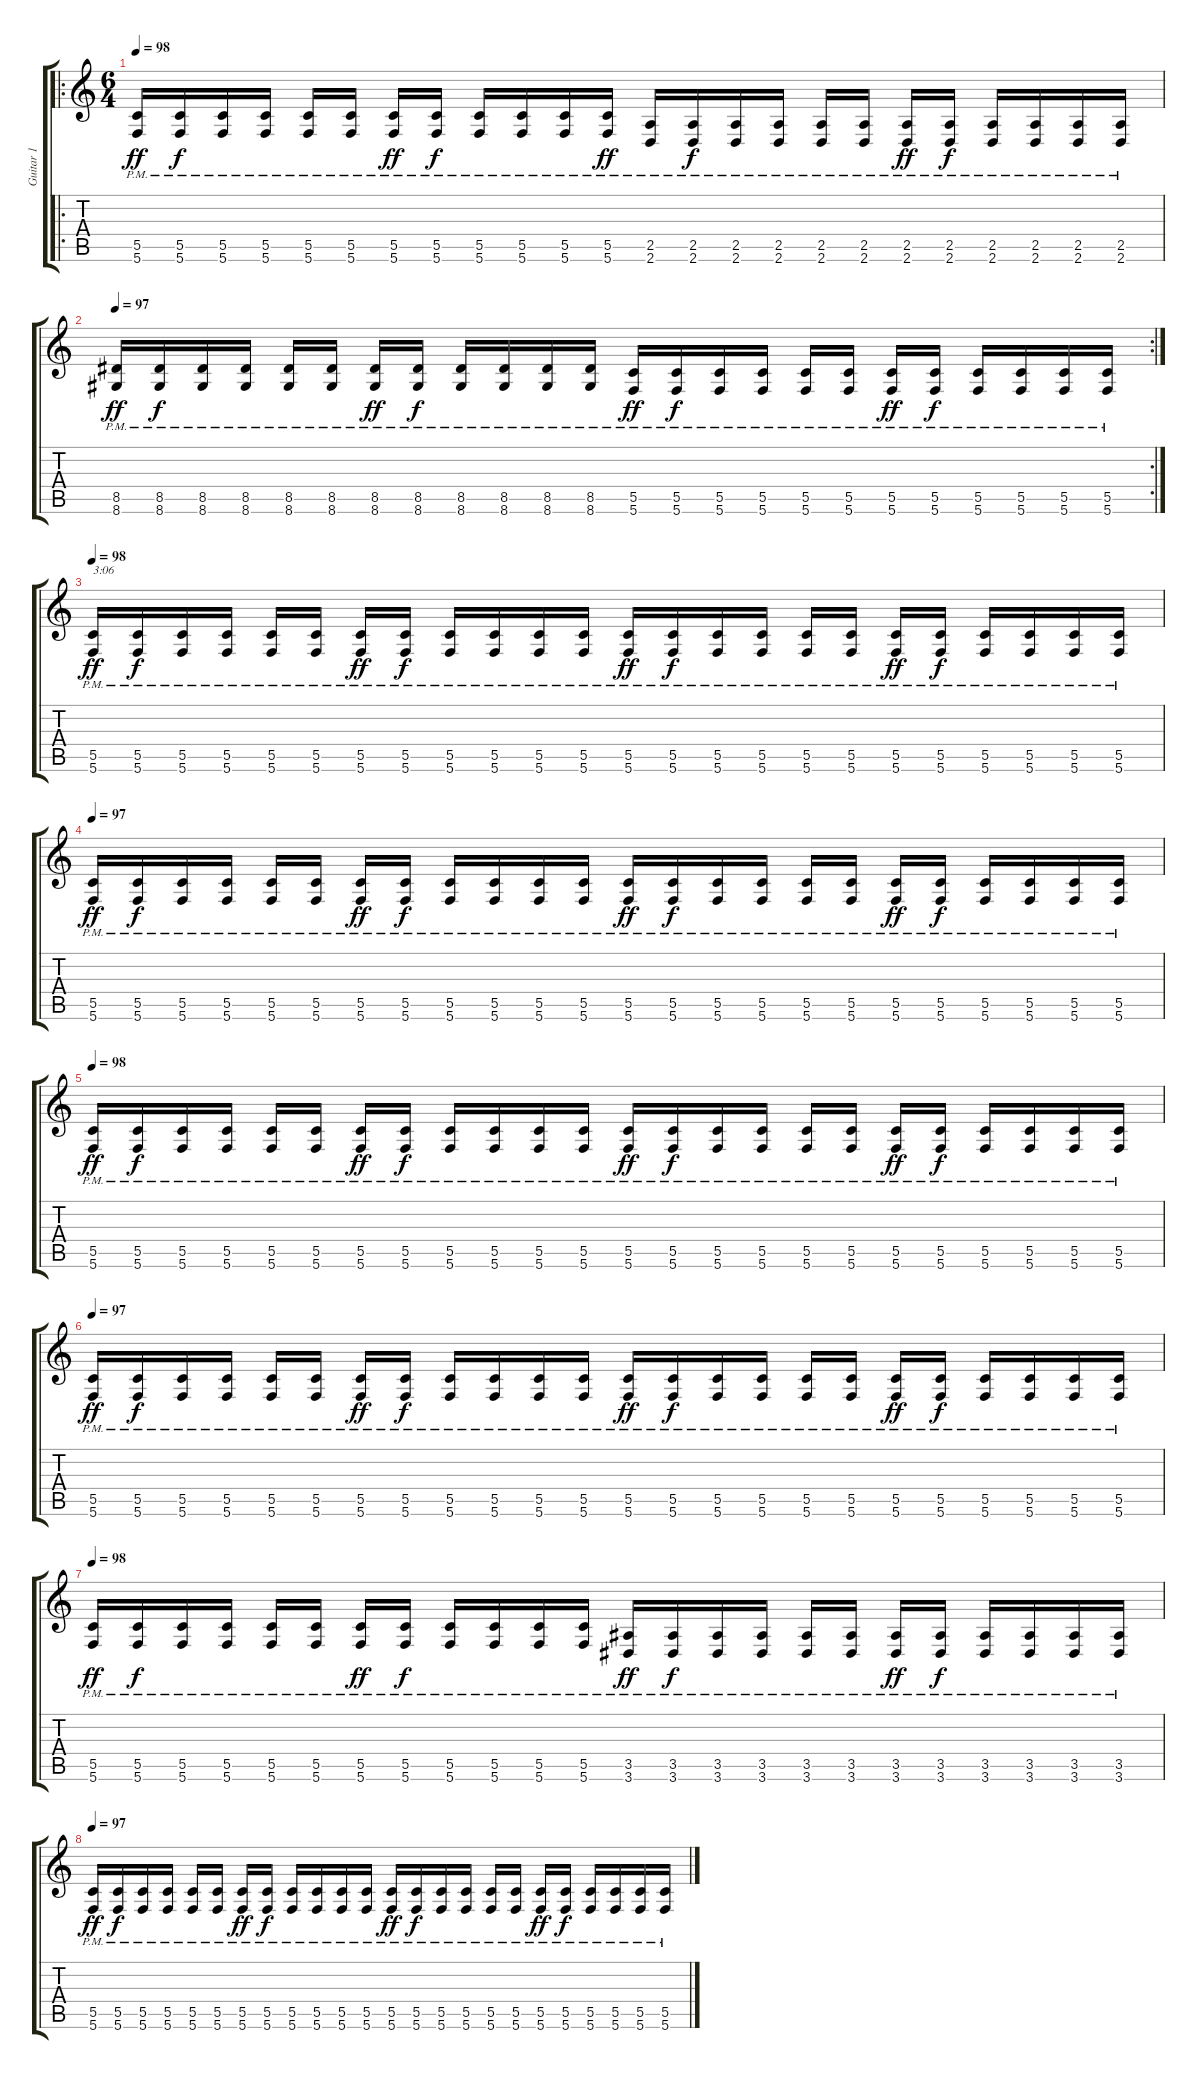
\track ("Guitar 1" "Guitar 1") {instrument distortionguitar}
\staff {score tabs}
\tuning (E4 C4 G3 C3 G2 C2) {hide}
\ro
\ts (6 4)
\tempo 98
\clef g2
\ks c
(5.5{pm} 5.6{pm}).16{dy ff} (5.5{pm} 5.6{pm}).16{dy f} (5.5{pm} 5.6{pm}).16 (5.5{pm} 5.6{pm}).16 (5.5{pm} 5.6{pm}).16 (5.5{pm} 5.6{pm}).16{beam split} (5.5{pm} 5.6{pm}).16{dy ff} (5.5{pm} 5.6{pm}).16{dy f} (5.5{pm} 5.6{pm}).16 (5.5{pm} 5.6{pm}).16 (5.5{pm} 5.6{pm}).16 (5.5{pm} 5.6{pm}).16{dy ff} (2.5{pm} 2.6{pm}).16 (2.5{pm} 2.6{pm}).16{dy f} (2.5{pm} 2.6{pm}).16 (2.5{pm} 2.6{pm}).16 (2.5{pm} 2.6{pm}).16 (2.5{pm} 2.6{pm}).16{beam split} (2.5{pm} 2.6{pm}).16{dy ff} (2.5{pm} 2.6{pm}).16{dy f} (2.5{pm} 2.6{pm}).16 (2.5{pm} 2.6{pm}).16 (2.5{pm} 2.6{pm}).16 (2.5{pm} 2.6{pm}).16 |
\rc 2
\tempo 97
(8.5{pm} 8.6{pm}).16{dy ff} (8.5{pm} 8.6{pm}).16{dy f} (8.5{pm} 8.6{pm}).16 (8.5{pm} 8.6{pm}).16 (8.5{pm} 8.6{pm}).16 (8.5{pm} 8.6{pm}).16{beam split} (8.5{pm} 8.6{pm}).16{dy ff} (8.5{pm} 8.6{pm}).16{dy f} (8.5{pm} 8.6{pm}).16 (8.5{pm} 8.6{pm}).16 (8.5{pm} 8.6{pm}).16 (8.5{pm} 8.6{pm}).16 (5.5{pm} 5.6{pm}).16{dy ff} (5.5{pm} 5.6{pm}).16{dy f} (5.5{pm} 5.6{pm}).16 (5.5{pm} 5.6{pm}).16 (5.5{pm} 5.6{pm}).16 (5.5{pm} 5.6{pm}).16{beam split} (5.5{pm} 5.6{pm}).16{dy ff} (5.5{pm} 5.6{pm}).16{dy f} (5.5{pm} 5.6{pm}).16 (5.5{pm} 5.6{pm}).16 (5.5{pm} 5.6{pm}).16 (5.5{pm} 5.6{pm}).16 |
\tempo 98
(5.5{pm} 5.6{pm}).16{txt "3:06" dy ff} (5.5{pm} 5.6{pm}).16{dy f} (5.5{pm} 5.6{pm}).16 (5.5{pm} 5.6{pm}).16 (5.5{pm} 5.6{pm}).16 (5.5{pm} 5.6{pm}).16{beam split} (5.5{pm} 5.6{pm}).16{dy ff} (5.5{pm} 5.6{pm}).16{dy f} (5.5{pm} 5.6{pm}).16 (5.5{pm} 5.6{pm}).16 (5.5{pm} 5.6{pm}).16 (5.5{pm} 5.6{pm}).16 (5.5{pm} 5.6{pm}).16{dy ff} (5.5{pm} 5.6{pm}).16{dy f} (5.5{pm} 5.6{pm}).16 (5.5{pm} 5.6{pm}).16 (5.5{pm} 5.6{pm}).16 (5.5{pm} 5.6{pm}).16{beam split} (5.5{pm} 5.6{pm}).16{dy ff} (5.5{pm} 5.6{pm}).16{dy f} (5.5{pm} 5.6{pm}).16 (5.5{pm} 5.6{pm}).16 (5.5{pm} 5.6{pm}).16 (5.5{pm} 5.6{pm}).16 |
\tempo 97
(5.5{pm} 5.6{pm}).16{dy ff} (5.5{pm} 5.6{pm}).16{dy f} (5.5{pm} 5.6{pm}).16 (5.5{pm} 5.6{pm}).16 (5.5{pm} 5.6{pm}).16 (5.5{pm} 5.6{pm}).16{beam split} (5.5{pm} 5.6{pm}).16{dy ff} (5.5{pm} 5.6{pm}).16{dy f} (5.5{pm} 5.6{pm}).16 (5.5{pm} 5.6{pm}).16 (5.5{pm} 5.6{pm}).16 (5.5{pm} 5.6{pm}).16 (5.5{pm} 5.6{pm}).16{dy ff} (5.5{pm} 5.6{pm}).16{dy f} (5.5{pm} 5.6{pm}).16 (5.5{pm} 5.6{pm}).16 (5.5{pm} 5.6{pm}).16 (5.5{pm} 5.6{pm}).16{beam split} (5.5{pm} 5.6{pm}).16{dy ff} (5.5{pm} 5.6{pm}).16{dy f} (5.5{pm} 5.6{pm}).16 (5.5{pm} 5.6{pm}).16 (5.5{pm} 5.6{pm}).16 (5.5{pm} 5.6{pm}).16 |
\tempo 98
(5.5{pm} 5.6{pm}).16{dy ff} (5.5{pm} 5.6{pm}).16{dy f} (5.5{pm} 5.6{pm}).16 (5.5{pm} 5.6{pm}).16 (5.5{pm} 5.6{pm}).16 (5.5{pm} 5.6{pm}).16{beam split} (5.5{pm} 5.6{pm}).16{dy ff} (5.5{pm} 5.6{pm}).16{dy f} (5.5{pm} 5.6{pm}).16 (5.5{pm} 5.6{pm}).16 (5.5{pm} 5.6{pm}).16 (5.5{pm} 5.6{pm}).16 (5.5{pm} 5.6{pm}).16{dy ff} (5.5{pm} 5.6{pm}).16{dy f} (5.5{pm} 5.6{pm}).16 (5.5{pm} 5.6{pm}).16 (5.5{pm} 5.6{pm}).16 (5.5{pm} 5.6{pm}).16{beam split} (5.5{pm} 5.6{pm}).16{dy ff} (5.5{pm} 5.6{pm}).16{dy f} (5.5{pm} 5.6{pm}).16 (5.5{pm} 5.6{pm}).16 (5.5{pm} 5.6{pm}).16 (5.5{pm} 5.6{pm}).16 |
\tempo 97
(5.5{pm} 5.6{pm}).16{dy ff} (5.5{pm} 5.6{pm}).16{dy f} (5.5{pm} 5.6{pm}).16 (5.5{pm} 5.6{pm}).16 (5.5{pm} 5.6{pm}).16 (5.5{pm} 5.6{pm}).16{beam split} (5.5{pm} 5.6{pm}).16{dy ff} (5.5{pm} 5.6{pm}).16{dy f} (5.5{pm} 5.6{pm}).16 (5.5{pm} 5.6{pm}).16 (5.5{pm} 5.6{pm}).16 (5.5{pm} 5.6{pm}).16 (5.5{pm} 5.6{pm}).16{dy ff} (5.5{pm} 5.6{pm}).16{dy f} (5.5{pm} 5.6{pm}).16 (5.5{pm} 5.6{pm}).16 (5.5{pm} 5.6{pm}).16 (5.5{pm} 5.6{pm}).16{beam split} (5.5{pm} 5.6{pm}).16{dy ff} (5.5{pm} 5.6{pm}).16{dy f} (5.5{pm} 5.6{pm}).16 (5.5{pm} 5.6{pm}).16 (5.5{pm} 5.6{pm}).16 (5.5{pm} 5.6{pm}).16 |
\tempo 98
(5.5{pm} 5.6{pm}).16{dy ff} (5.5{pm} 5.6{pm}).16{dy f} (5.5{pm} 5.6{pm}).16 (5.5{pm} 5.6{pm}).16 (5.5{pm} 5.6{pm}).16 (5.5{pm} 5.6{pm}).16{beam split} (5.5{pm} 5.6{pm}).16{dy ff} (5.5{pm} 5.6{pm}).16{dy f} (5.5{pm} 5.6{pm}).16 (5.5{pm} 5.6{pm}).16 (5.5{pm} 5.6{pm}).16 (5.5{pm} 5.6{pm}).16 (3.5{pm} 3.6{pm}).16{dy ff} (3.5{pm} 3.6{pm}).16{dy f} (3.5{pm} 3.6{pm}).16 (3.5{pm} 3.6{pm}).16 (3.5{pm} 3.6{pm}).16 (3.5{pm} 3.6{pm}).16{beam split} (3.5{pm} 3.6{pm}).16{dy ff} (3.5{pm} 3.6{pm}).16{dy f} (3.5{pm} 3.6{pm}).16 (3.5{pm} 3.6{pm}).16 (3.5{pm} 3.6{pm}).16 (3.5{pm} 3.6{pm}).16 |
\tempo 97
(5.5{pm} 5.6{pm}).16{dy ff} (5.5{pm} 5.6{pm}).16{dy f} (5.5{pm} 5.6{pm}).16 (5.5{pm} 5.6{pm}).16 (5.5{pm} 5.6{pm}).16 (5.5{pm} 5.6{pm}).16{beam split} (5.5{pm} 5.6{pm}).16{dy ff} (5.5{pm} 5.6{pm}).16{dy f} (5.5{pm} 5.6{pm}).16 (5.5{pm} 5.6{pm}).16 (5.5{pm} 5.6{pm}).16 (5.5{pm} 5.6{pm}).16 (5.5{pm} 5.6{pm}).16{dy ff} (5.5{pm} 5.6{pm}).16{dy f} (5.5{pm} 5.6{pm}).16 (5.5{pm} 5.6{pm}).16 (5.5{pm} 5.6{pm}).16 (5.5{pm} 5.6{pm}).16{beam split} (5.5{pm} 5.6{pm}).16{dy ff} (5.5{pm} 5.6{pm}).16{dy f} (5.5{pm} 5.6{pm}).16 (5.5{pm} 5.6{pm}).16 (5.5{pm} 5.6{pm}).16 (5.5{pm} 5.6{pm}).16
